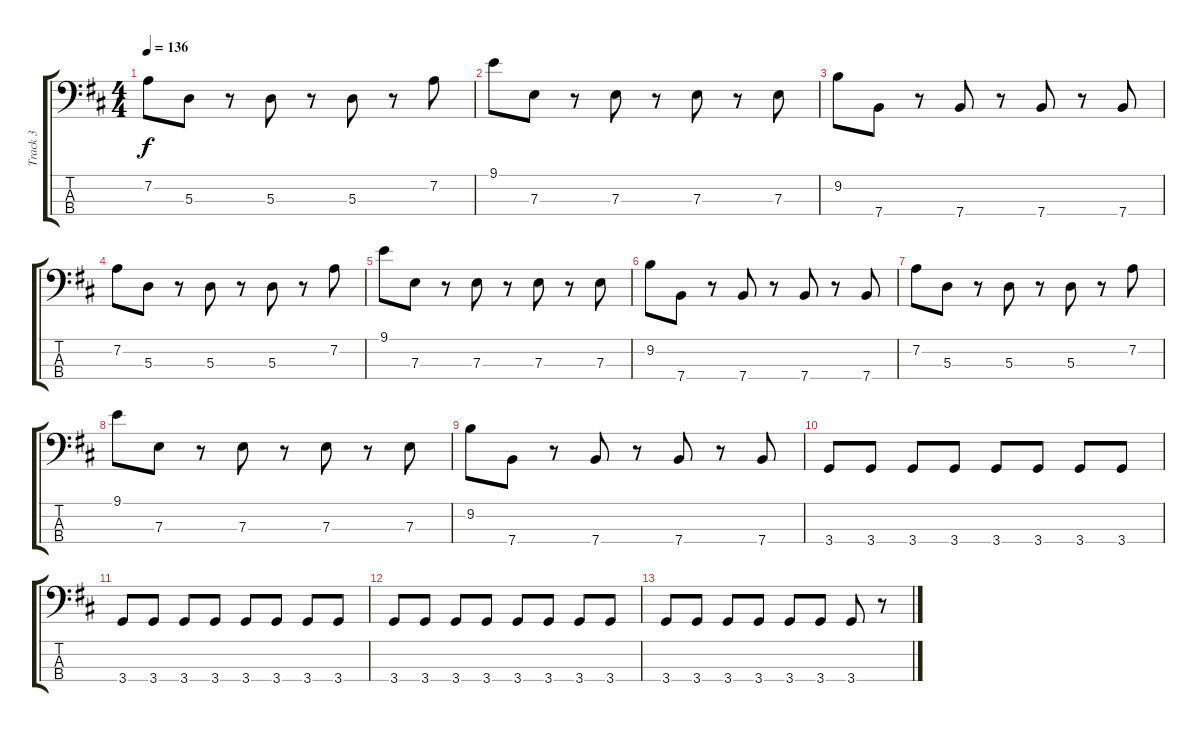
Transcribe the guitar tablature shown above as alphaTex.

\track ("Track 3" "Track 3") {instrument electricbassfinger}
\staff {score tabs}
\tuning (G2 D2 A1 E1) {hide}
\ts (4 4)
\tempo 136
\clef f4
\ks d
7.2.8{dy f} 5.3.8 r.8 5.3.8 r.8 5.3.8 r.8 7.2.8 |
9.1.8 7.3.8 r.8 7.3.8 r.8 7.3.8 r.8 7.3.8 |
9.2.8 7.4.8 r.8 7.4.8 r.8 7.4.8 r.8 7.4.8 |
7.2.8 5.3.8 r.8 5.3.8 r.8 5.3.8 r.8 7.2.8 |
9.1.8 7.3.8 r.8 7.3.8 r.8 7.3.8 r.8 7.3.8 |
9.2.8 7.4.8 r.8 7.4.8 r.8 7.4.8 r.8 7.4.8 |
7.2.8 5.3.8 r.8 5.3.8 r.8 5.3.8 r.8 7.2.8 |
9.1.8 7.3.8 r.8 7.3.8 r.8 7.3.8 r.8 7.3.8 |
9.2.8 7.4.8 r.8 7.4.8 r.8 7.4.8 r.8 7.4.8 |
3.4.8 3.4.8 3.4.8 3.4.8 3.4.8 3.4.8 3.4.8 3.4.8 |
3.4.8 3.4.8 3.4.8 3.4.8 3.4.8 3.4.8 3.4.8 3.4.8 |
3.4.8 3.4.8 3.4.8 3.4.8 3.4.8 3.4.8 3.4.8 3.4.8 |
3.4.8 3.4.8 3.4.8 3.4.8 3.4.8 3.4.8 3.4.8 r.8
